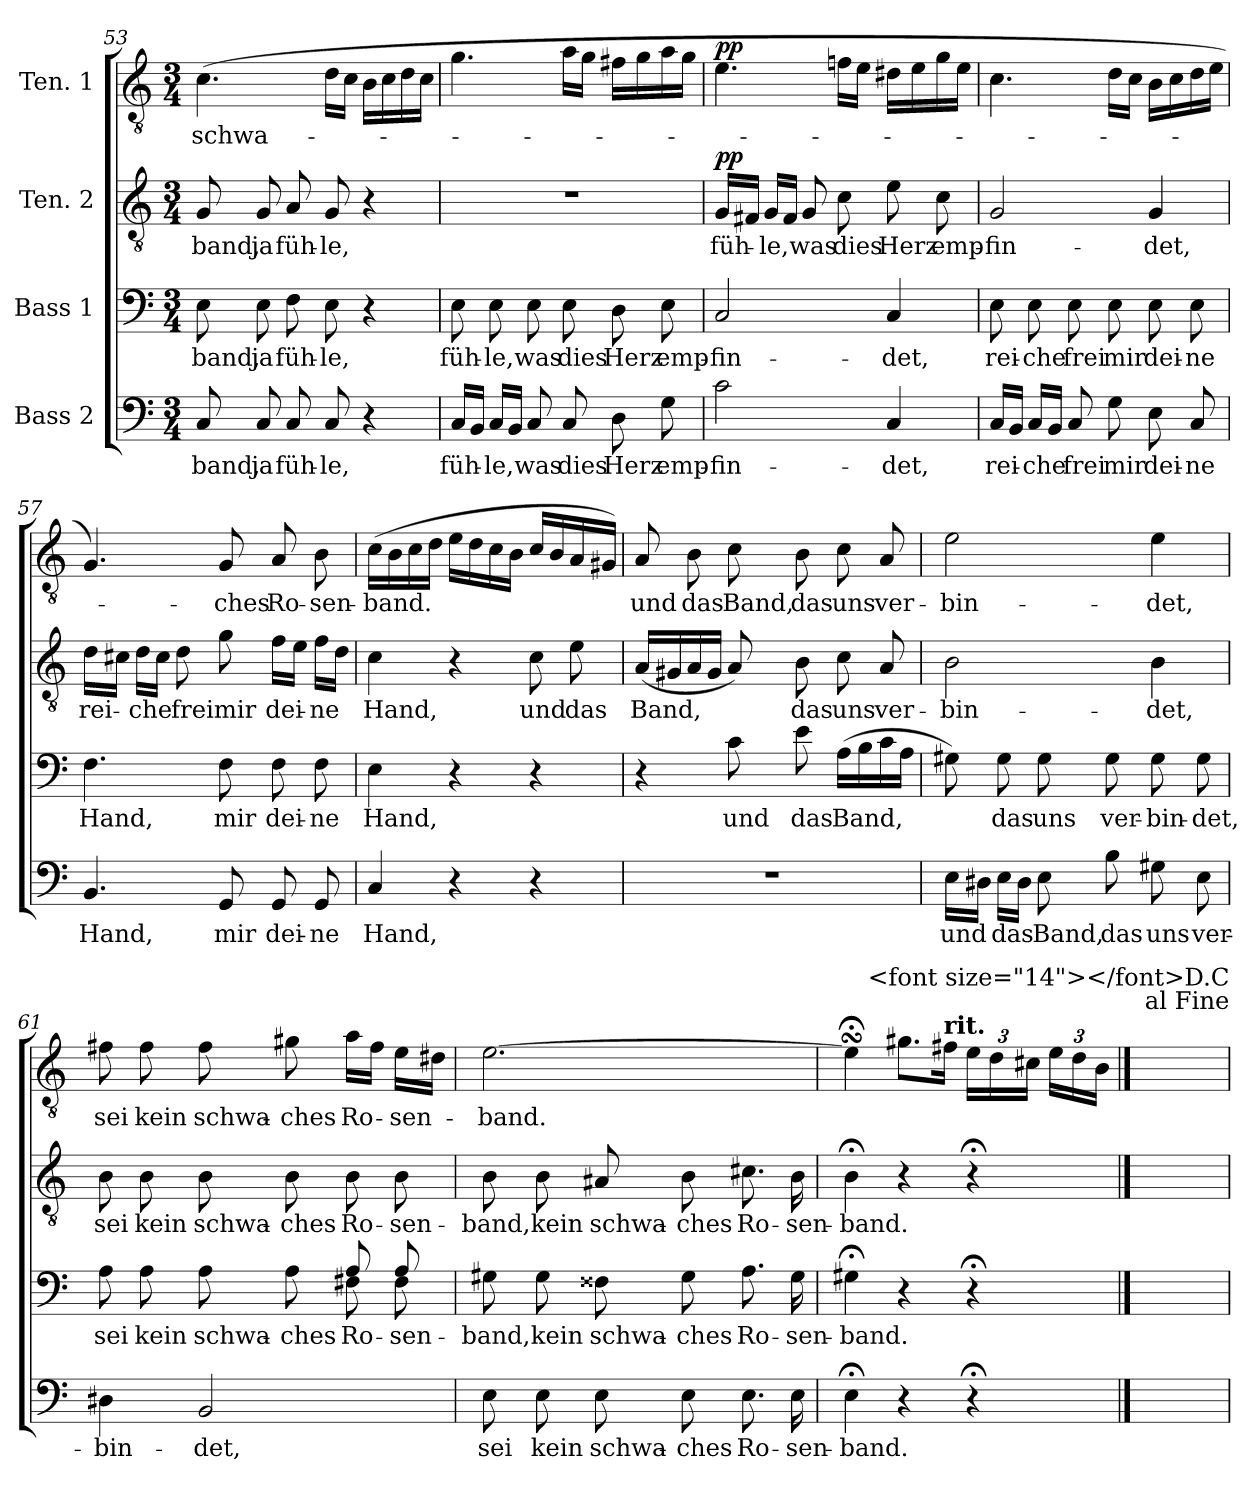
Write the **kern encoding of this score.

**kern	**text	**kern	**text	**kern	**text	**dynam	**kern	**text	**dynam
*part4	*part4	*part3	*part3	*part2	*part2	*part2	*part1	*part1	*part1
*staff4	*staff4	*staff3	*staff3	*staff2	*staff2	*staff2	*staff1	*staff1	*staff1
*I"Bass 2	*	*I"Bass 1	*	*I"Ten. 2	*	*	*I"Ten. 1	*	*
*clefF4	*	*clefF4	*	*clefGv2	*	*	*clefGv2	*	*
*k[]	*	*k[]	*	*k[]	*	*	*k[]	*	*
*M3/4	*	*M3/4	*	*M3/4	*	*	*M3/4	*	*
=53	=53	=53	=53	=53	=53	=53	=53	=53	=53
!	!LO:LY:b	!	!LO:LY:b	!	!LO:LY:b	!	!	!LO:LY:b	!
8C/	-band,	8E\	-band,	8G/	-band,	.	(4.c\	schwa-	.
!	!LO:LY:b	!	!LO:LY:b	!	!LO:LY:b	!	!	!	!
8C/	ja	8E\	ja	8G/	ja	.	.	.	.
!	!LO:LY:b	!	!LO:LY:b	!	!LO:LY:b	!	!	!	!
8C/	füh-	8F\	füh-	8A/	füh-	.	.	.	.
!	!LO:LY:b	!	!LO:LY:b	!	!LO:LY:b	!	!	!	!
8C/	-le,	8E\	-le,	8G/	-le,	.	16d\LL	.	.
.	.	.	.	.	.	.	16c\JJ	.	.
4r	.	4r	.	4r	.	.	16B\LL	.	.
.	.	.	.	.	.	.	16c\	.	.
.	.	.	.	.	.	.	16d\	.	.
.	.	.	.	.	.	.	16c\JJ	.	.
!!LO:LB:g=z
=54	=54	=54	=54	=54	=54	=54	=54	=54	=54
!	!LO:LY:b	!	!LO:LY:b	!	!	!	!	!	!
16C/LL	füh-	8E\	füh-	2.r	.	.	4.g\	.	.
16BB/JJ	.	.	.	.	.	.	.	.	.
!	!LO:LY:b	!	!LO:LY:b	!	!	!	!	!	!
16C/LL	-le,	8E\	-le,	.	.	.	.	.	.
16BB/JJ	.	.	.	.	.	.	.	.	.
!	!LO:LY:b	!	!LO:LY:b	!	!	!	!	!	!
8C/	was	8E\	was	.	.	.	.	.	.
!	!LO:LY:b	!	!LO:LY:b	!	!	!	!	!	!
8C/	dies	8E\	dies	.	.	.	16a\LL	.	.
.	.	.	.	.	.	.	16g\JJ	.	.
!	!LO:LY:b	!	!LO:LY:b	!	!	!	!	!	!
8D\	Herz	8D\	Herz	.	.	.	16f#X\LL	.	.
.	.	.	.	.	.	.	16g\	.	.
!	!LO:LY:b	!	!LO:LY:b	!	!	!	!	!	!
8G\	emp-	8E\	emp-	.	.	.	16a\	.	.
.	.	.	.	.	.	.	16g\JJ	.	.
=55	=55	=55	=55	=55	=55	=55	=55	=55	=55
!	!LO:LY:b	!	!LO:LY:b	!	!LO:LY:b	!LO:DY:a	!	!	!LO:DY:a
2c\	-fin-	2C/	-fin-	16G/LL	füh-	pp	4.e\	.	pp
.	.	.	.	16F#X/JJ	.	.	.	.	.
!	!	!	!	!	!LO:LY:b	!	!	!	!
.	.	.	.	16G/LL	-le,	.	.	.	.
.	.	.	.	16F#/JJ	.	.	.	.	.
!	!	!	!	!	!LO:LY:b	!	!	!	!
.	.	.	.	8G/	was	.	.	.	.
!	!	!	!	!	!LO:LY:b	!	!	!	!
.	.	.	.	8c\	dies	.	16fn\LL	.	.
.	.	.	.	.	.	.	16e\JJ	.	.
!	!LO:LY:b	!	!LO:LY:b	!	!LO:LY:b	!	!	!	!
4C/	-det,	4C/	-det,	8e\	Herz	.	16d#X\LL	.	.
.	.	.	.	.	.	.	16e\	.	.
!	!	!	!	!	!LO:LY:b	!	!	!	!
.	.	.	.	8c\	emp-	.	16g\	.	.
.	.	.	.	.	.	.	16e\JJ	.	.
!!LO:LB:g=z
=56	=56	=56	=56	=56	=56	=56	=56	=56	=56
!	!LO:LY:b	!	!LO:LY:b	!	!LO:LY:b	!	!	!	!
16C/LL	rei-	8E\	rei-	2G/	-fin-	.	4.c\	.	.
16BB/JJ	.	.	.	.	.	.	.	.	.
!	!LO:LY:b	!	!LO:LY:b	!	!	!	!	!	!
16C/LL	-che	8E\	-che	.	.	.	.	.	.
16BB/JJ	.	.	.	.	.	.	.	.	.
!	!LO:LY:b	!	!LO:LY:b	!	!	!	!	!	!
8C/	frei	8E\	frei	.	.	.	.	.	.
!	!LO:LY:b	!	!LO:LY:b	!	!	!	!	!	!
8G\	mir	8E\	mir	.	.	.	16d\LL	.	.
.	.	.	.	.	.	.	16c\JJ	.	.
!	!LO:LY:b	!	!LO:LY:b	!	!LO:LY:b	!	!	!	!
8E\	dei-	8E\	dei-	4G/	-det,	.	16B\LL	.	.
.	.	.	.	.	.	.	16c\	.	.
!	!LO:LY:b	!	!LO:LY:b	!	!	!	!	!	!
8C/	-ne	8E\	-ne	.	.	.	16d\	.	.
.	.	.	.	.	.	.	16e\JJ	.	.
=57	=57	=57	=57	=57	=57	=57	=57	=57	=57
!	!LO:LY:b	!	!LO:LY:b	!	!LO:LY:b	!	!	!	!
4.BB/	Hand,	4.F\	Hand,	16d\LL	rei-	.	4.G/)	.	.
.	.	.	.	16c#X\JJ	.	.	.	.	.
!	!	!	!	!	!LO:LY:b	!	!	!	!
.	.	.	.	16d\LL	-che	.	.	.	.
.	.	.	.	16c#\JJ	.	.	.	.	.
!	!	!	!	!	!LO:LY:b	!	!	!	!
.	.	.	.	8d\	frei	.	.	.	.
!	!LO:LY:b	!	!LO:LY:b	!	!LO:LY:b	!	!	!LO:LY:b	!
8GG/	mir	8F\	mir	8g\	mir	.	8G/	-ches	.
!	!LO:LY:b	!	!LO:LY:b	!	!LO:LY:b	!	!	!LO:LY:b	!
8GG/	dei-	8F\	dei-	16f\LL	dei-	.	8A/	Ro-	.
.	.	.	.	16e\JJ	.	.	.	.	.
!	!LO:LY:b	!	!LO:LY:b	!	!LO:LY:b	!	!	!LO:LY:b	!
8GG/	-ne	8F\	-ne	16f\LL	-ne	.	8B\	-sen-	.
.	.	.	.	16d\JJ	.	.	.	.	.
!!LO:PB:g=z
=58	=58	=58	=58	=58	=58	=58	=58	=58	=58
!	!LO:LY:b	!	!LO:LY:b	!	!LO:LY:b	!	!	!LO:LY:b	!
4C/	Hand,	4E\	Hand,	4c\	Hand,	.	(16c\LL	-band.	.
.	.	.	.	.	.	.	16B\	.	.
.	.	.	.	.	.	.	16c\	.	.
.	.	.	.	.	.	.	16d\JJ	.	.
4r	.	4r	.	4r	.	.	16e\LL	.	.
.	.	.	.	.	.	.	16d\	.	.
.	.	.	.	.	.	.	16c\	.	.
.	.	.	.	.	.	.	16B\JJ	.	.
!	!	!	!	!	!LO:LY:b	!	!	!	!
4r	.	4r	.	8c\	und	.	16c/LL	.	.
.	.	.	.	.	.	.	16B/	.	.
!	!	!	!	!	!LO:LY:b	!	!	!	!
.	.	.	.	8e\	das	.	16A/	.	.
.	.	.	.	.	.	.	16G#X/JJ)	.	.
=59	=59	=59	=59	=59	=59	=59	=59	=59	=59
!	!	!	!	!	!LO:LY:b	!	!	!LO:LY:b	!
2.r	.	4r	.	(16A/LL	Band,	.	8A/	und	.
.	.	.	.	16G#X/	.	.	.	.	.
!	!	!	!	!	!	!	!	!LO:LY:b	!
.	.	.	.	16A/	.	.	8B\	das	.
.	.	.	.	16G#/JJ	.	.	.	.	.
!	!	!	!LO:LY:b	!	!	!	!	!LO:LY:b	!
.	.	8c\	und	8A/)	.	.	8c\	Band,	.
!	!	!	!LO:LY:b	!	!LO:LY:b	!	!	!LO:LY:b	!
.	.	8e\	das	8B\	das	.	8B\	das	.
!	!	!	!LO:LY:b	!	!LO:LY:b	!	!	!LO:LY:b	!
.	.	(16A\LL	Band,	8c\	uns	.	8c\	uns	.
.	.	16B\	.	.	.	.	.	.	.
!	!	!	!	!	!LO:LY:b	!	!	!LO:LY:b	!
.	.	16c\	.	8A/	ver-	.	8A/	ver-	.
.	.	16A\JJ	.	.	.	.	.	.	.
!!LO:LB:g=z
=60	=60	=60	=60	=60	=60	=60	=60	=60	=60
!	!LO:LY:b	!	!	!	!LO:LY:b	!	!	!LO:LY:b	!
16E\LL	und	8G#X\)	.	2B\	-bin-	.	2e\	-bin-	.
16D#X\JJ	.	.	.	.	.	.	.	.	.
!	!LO:LY:b	!	!LO:LY:b	!	!	!	!	!	!
16E\LL	das	8G#\	das	.	.	.	.	.	.
16D#\JJ	.	.	.	.	.	.	.	.	.
!	!LO:LY:b	!	!LO:LY:b	!	!	!	!	!	!
8E\	Band,	8G#\	uns	.	.	.	.	.	.
!	!LO:LY:b	!	!LO:LY:b	!	!	!	!	!	!
8B\	das	8G#\	ver-	.	.	.	.	.	.
!	!LO:LY:b	!	!LO:LY:b	!	!LO:LY:b	!	!	!LO:LY:b	!
8G#X\	uns	8G#\	-bin-	4B\	-det,	.	4e\	-det,	.
!	!LO:LY:b	!	!LO:LY:b	!	!	!	!	!	!
8E\	ver-	8G#\	-det,	.	.	.	.	.	.
=61	=61	=61	=61	=61	=61	=61	=61	=61	=61
!	!LO:LY:b	!	!LO:LY:b	!	!LO:LY:b	!	!	!LO:LY:b	!
*	*	*^	*	*	*	*	*	*	*
4D#X\	-bin-	8A\	2ryy	sei	8B\	sei	.	8f#X\	sei	.
!	!	!	!	!LO:LY:b	!	!LO:LY:b	!	!	!LO:LY:b	!
.	.	8A\	.	kein	8B\	kein	.	8f#\	kein	.
!	!LO:LY:b	!	!	!LO:LY:b	!	!LO:LY:b	!	!	!LO:LY:b	!
2BB/	-det,	8A\	.	schwa-	8B\	schwa-	.	8f#\	schwa-	.
!	!	!	!	!LO:LY:b	!	!LO:LY:b	!	!	!LO:LY:b	!
.	.	8A\	.	-ches	8B\	-ches	.	8g#X\	-ches	.
!	!	!	!	!LO:LY:b	!	!LO:LY:b	!	!	!LO:LY:b	!
.	.	8A/	8F#X\	Ro-	8B\	Ro-	.	16a\LL	Ro-	.
.	.	.	.	.	.	.	.	16f#\JJ	.	.
!	!	!	!	!LO:LY:b	!	!LO:LY:b	!	!	!LO:LY:b	!
.	.	8A/	8F#\	-sen-	8B\	-sen-	.	16e\LL	-sen-	.
.	.	.	.	.	.	.	.	16d#X\JJ	.	.
*	*	*v	*v	*	*	*	*	*	*	*
!!LO:LB:g=z
=62	=62	=62	=62	=62	=62	=62	=62	=62	=62
!	!LO:LY:b	!	!LO:LY:b	!	!LO:LY:b	!	!	!LO:LY:b	!
8E\	sei	8G#X\	-band,	8B\	-band,	.	[2.e\	-band.	.
!	!LO:LY:b	!	!LO:LY:b	!	!LO:LY:b	!	!	!	!
8E\	kein	8G#\	kein	8B\	kein	.	.	.	.
!	!LO:LY:b	!	!LO:LY:b	!	!LO:LY:b	!	!	!	!
8E\	schwa-	8F##X\	schwa-	8A#X/	schwa-	.	.	.	.
!	!LO:LY:b	!	!LO:LY:b	!	!LO:LY:b	!	!	!	!
8E\	-ches	8G#\	-ches	8B\	-ches	.	.	.	.
!	!LO:LY:b	!	!LO:LY:b	!	!LO:LY:b	!	!	!	!
8.E\	Ro-	8.A\	Ro-	8.c#X\	Ro-	.	.	.	.
!	!LO:LY:b	!	!LO:LY:b	!	!LO:LY:b	!	!	!	!
16E\	-sen-	16G#\	-sen-	16B\	-sen-	.	.	.	.
=63	=63	=63	=63	=63	=63	=63	=63	=63	=63
!	!LO:LY:b	!	!LO:LY:b	!	!LO:LY:b	!	!	!	!
4E;<\	-band.	4G#X;<\	-band.	4B;<\	-band.	.	4e;<sSsS\]	.	.
4r	.	4r	.	4r	.	.	8.g#X\L	.	.
!	!	!	!	!	!	!	!LO:TX:a:B:t=rit.	!	!
.	.	.	.	.	.	.	16f#X\Jk	.	.
*	*	*	*	*	*	*	*Xbrackettup	*	*
4r;<	.	4r;<	.	4r;<	.	.	24e\LL	.	.
.	.	.	.	.	.	.	24d\	.	.
.	.	.	.	.	.	.	24c#X\JJ	.	.
.	.	.	.	.	.	.	24e\LL	.	.
.	.	.	.	.	.	.	24d\	.	.
.	.	.	.	.	.	.	24B\JJ	.	.
==63X1	==63X1	==63X1	==63X1	==63X1	==63X1	==63X1	==63X1	==63X1	==63X1
16ryy	.	16ryy	.	16ryy	.	.	16ryy	.	.
!	!	!	!	!	!	!	!LO:TX:a:t=<font size="14"></font>D.C\n al Fine	!	!
=	=	=	=	=	=	=	=	=	=
*-	*-	*-	*-	*-	*-	*-	*-	*-	*-
